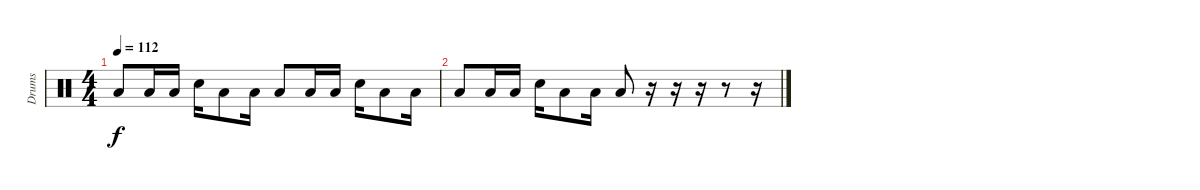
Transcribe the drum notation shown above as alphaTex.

\track ("Drums" "Drums") {instrument percussion}
\staff {score}
\articulation defaults
\ts (4 4)
\tempo 112
\clef neutral
\ks c "Low Floor Tom (hit)".8{dy f} "Low Floor Tom (hit)".16 "Low Floor Tom (hit)".16 "Electric Snare (hit)".16 "Low Floor Tom (hit)".8 "Low Floor Tom (hit)".16 "Low Floor Tom (hit)".8 "Low Floor Tom (hit)".16 "Low Floor Tom (hit)".16 "Electric Snare (hit)".16 "Low Floor Tom (hit)".8 "Low Floor Tom (hit)".16
|
"Low Floor Tom (hit)".8 "Low Floor Tom (hit)".16 "Low Floor Tom (hit)".16 "Electric Snare (hit)".16 "Low Floor Tom (hit)".8 "Low Floor Tom (hit)".16 "Low Floor Tom (hit)".8 r.16 r.16 r.16 r.8 r.16
